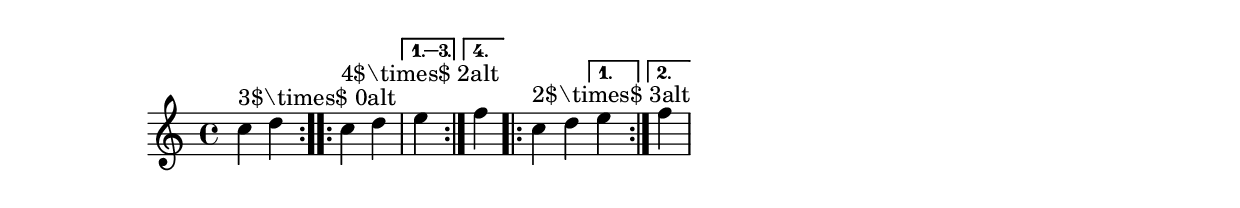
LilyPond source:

\version "2.1.30"

\header{
texidoc="
Folded repeat may not make sense without alternatives, and there
should not be more alternatives than repeats.
"
}

\score {
  \context Staff \notes \relative c'' {
    \repeat fold 3 { c^"3$\\times$ 0alt" d }
    % less alts than body
    \repeat fold 4 { c^"4$\\times$ 2alt" d } \alternative { e f }
    % more alts than body
    \repeat fold 2 { c^"2$\\times$ 3alt" d } \alternative { e f g }
  }
}


